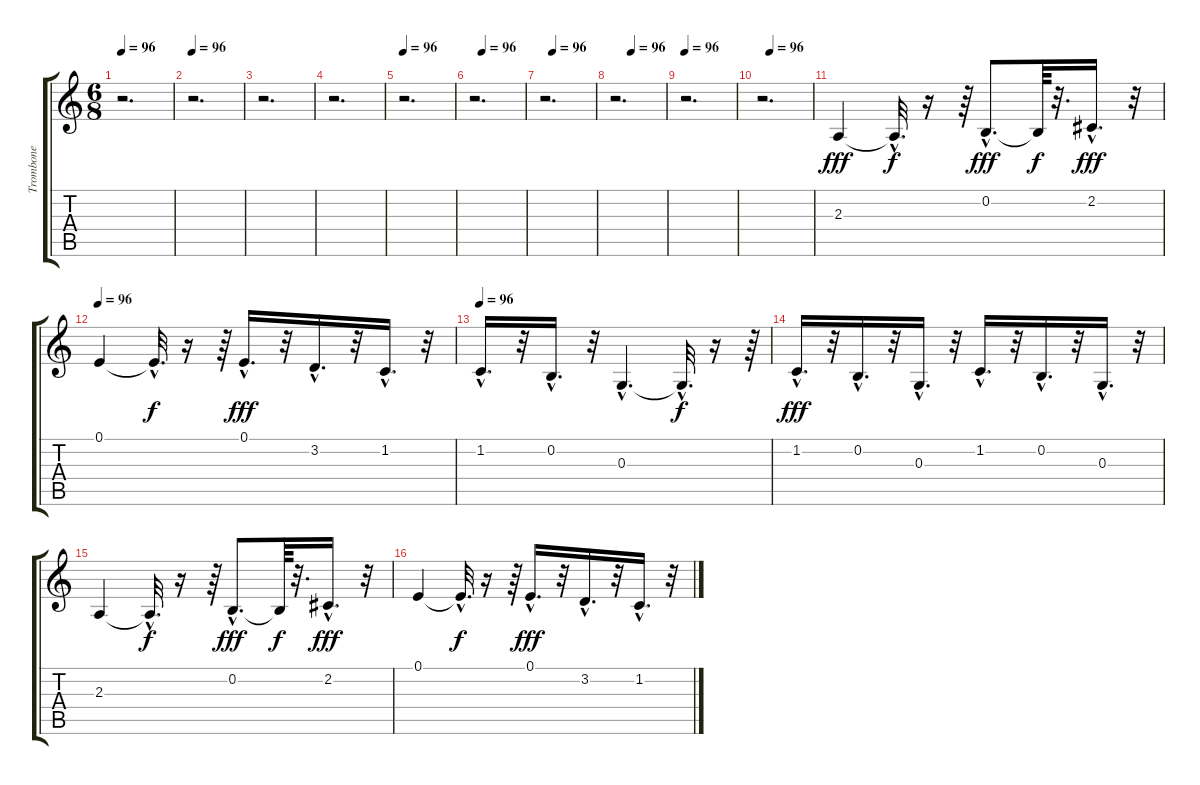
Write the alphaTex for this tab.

\track ("Trombone" "Trombone") {instrument frenchhorn}
\staff {score tabs}
\tuning (E4 B3 G3 D3 A2 E2) {hide}
\ts (6 8)
\tempo 96
\clef g2
\ks c
r.2{d dy fff} |
\tempo 96
r.2{d} |
r.2{d} |
r.2{d} |
\tempo 96
r.2{d} |
\tempo (96 0.16666666666666666)
r.2{d} |
\tempo (96 0.16666666666666666)
r.2{d} |
\tempo (96 0.3333333333333333)
r.2{d} |
\tempo 96
r.2{d} |
\tempo (96 0.16666666666666666)
r.2{d} |
2.3.4 2.3{hac t}.32{d dy f} r.16 r.64 0.2{hac}.8{d dy fff} 0.2{t}.64{dy f} r.32{d} 2.2{hac}.16{d dy fff} r.32 |
\tempo 96
0.1.4 0.1{hac t}.32{d dy f} r.16 r.64 0.1{hac}.16{d dy fff} r.32 3.2{hac}.16{d} r.32 1.2{hac}.16{d} r.32 |
\tempo 96
1.2{hac}.16{d} r.32 0.2{hac}.16{d} r.32 0.3{hac}.4{d} 0.3{hac t}.32{d dy f} r.16 r.64 |
1.2{hac}.16{d dy fff} r.32 0.2{hac}.16{d} r.32 0.3{hac}.16{d} r.32 1.2{hac}.16{d} r.32 0.2{hac}.16{d} r.32 0.3{hac}.16{d} r.32 |
2.3.4 2.3{hac t}.32{d dy f} r.16 r.64 0.2{hac}.8{d dy fff} 0.2{t}.64{dy f} r.32{d} 2.2{hac}.16{d dy fff} r.32 |
0.1.4 0.1{hac t}.32{d dy f} r.16 r.64 0.1{hac}.16{d dy fff} r.32 3.2{hac}.16{d} r.32 1.2{hac}.16{d} r.32
